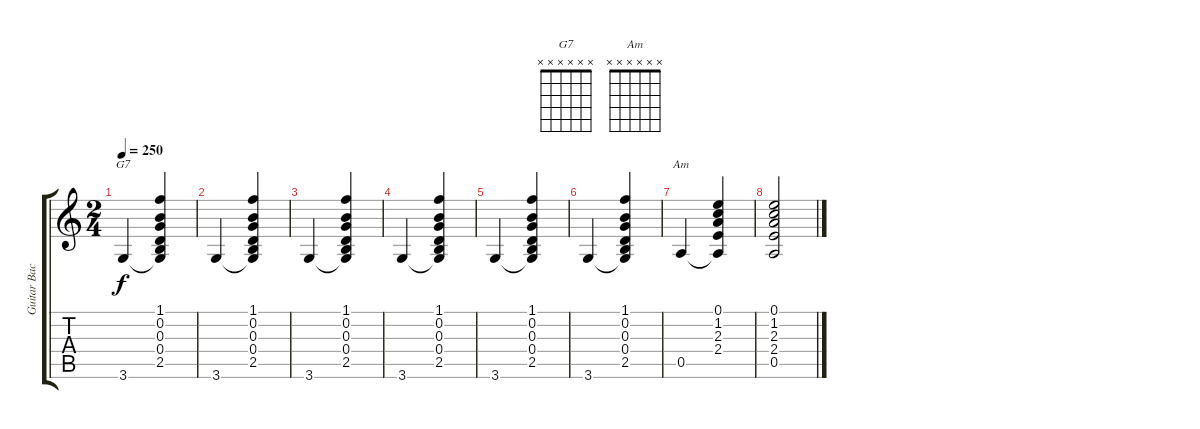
\track ("Guitar Backing" "Guitar Bac") {instrument acousticguitarnylon}
\staff {score tabs}
\tuning (E4 B3 G3 D3 A2 E2) {hide}
\chord ("G7" x x x x x x) {firstfret 0}
\chord ("Am" x x x x x x) {firstfret 0}
\ts (2 4)
\tempo 250
\clef g2
\ks c
3.6.4{ch "G7" dy f} (1.1 0.2 0.3 0.4 2.5 3.6{t}).4 |
3.6.4 (1.1 0.2 0.3 0.4 2.5 3.6{t}).4 |
3.6.4 (1.1 0.2 0.3 0.4 2.5 3.6{t}).4 |
3.6.4 (1.1 0.2 0.3 0.4 2.5 3.6{t}).4 |
3.6.4 (1.1 0.2 0.3 0.4 2.5 3.6{t}).4 |
3.6.4 (1.1 0.2 0.3 0.4 2.5 3.6{t}).4 |
0.5.4{ch "Am"} (0.1 1.2 2.3 2.4 0.5{t}).4 |
(0.1 1.2 2.3 2.4 0.5).2
